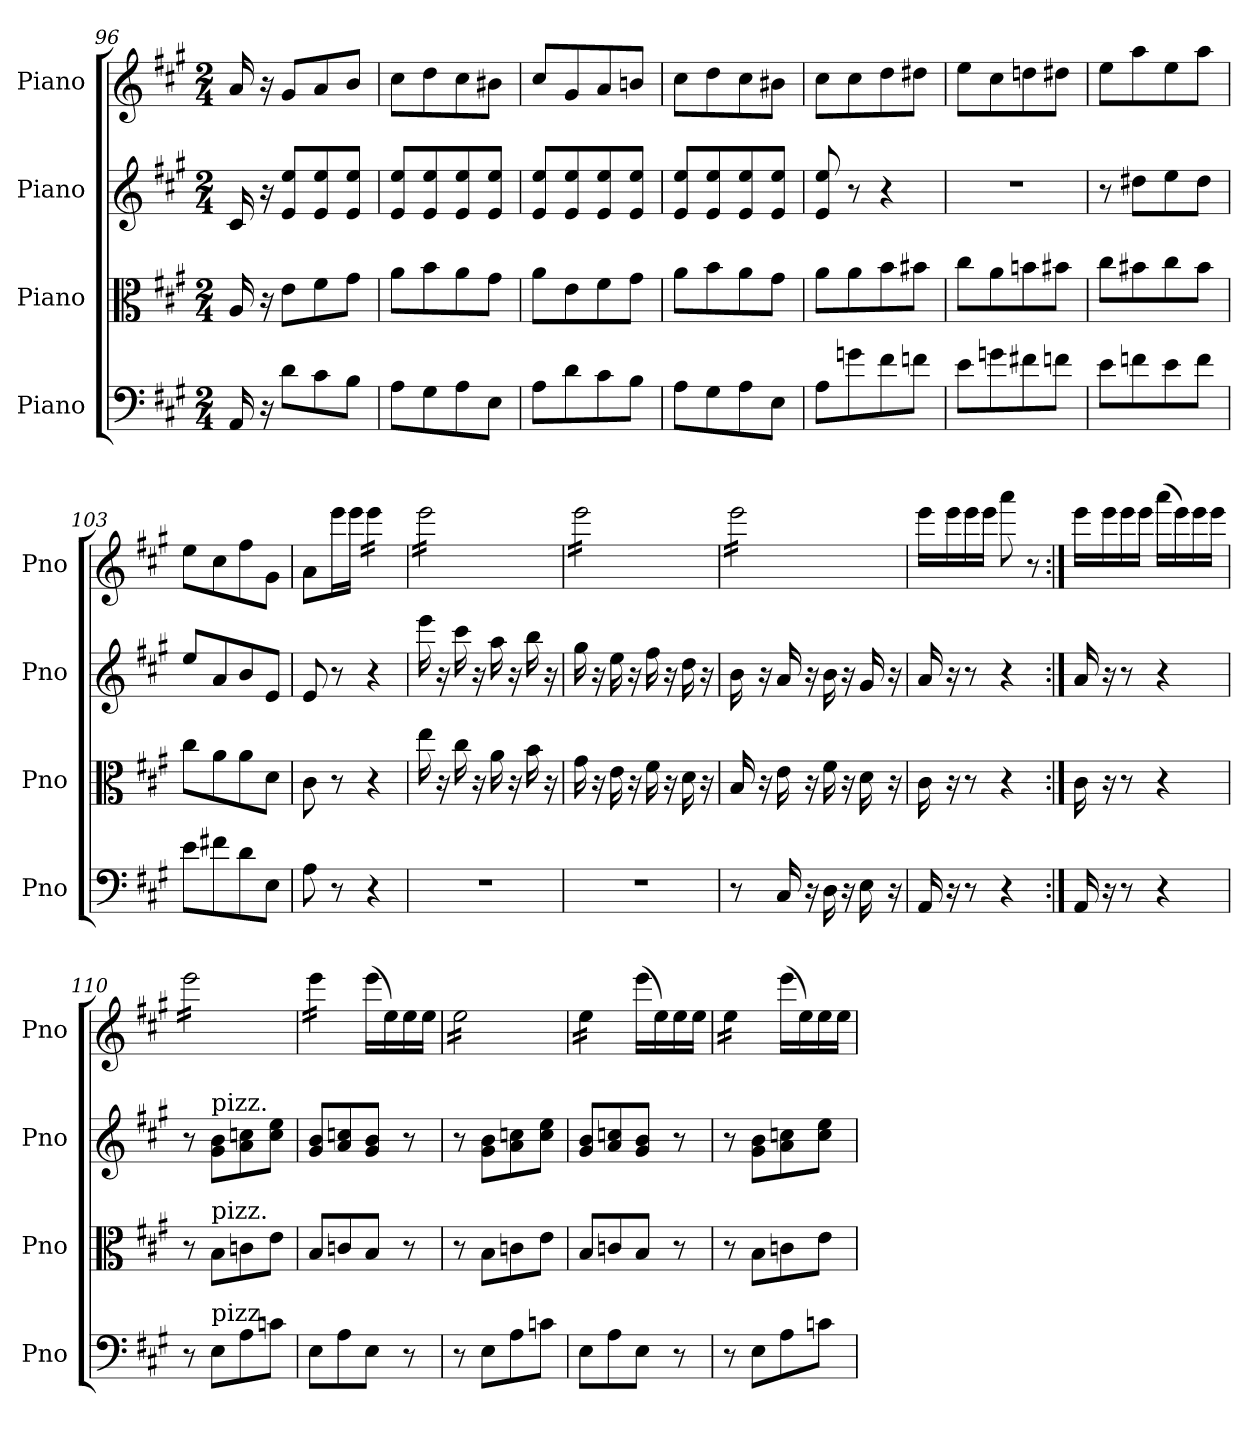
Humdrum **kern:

**kern	**kern	**kern	**kern
*part4	*part3	*part2	*part1
*staff4	*staff3	*staff2	*staff1
*I"Piano	*I"Piano	*I"Piano	*I"Piano
*I'Pno	*I'Pno	*I'Pno	*I'Pno
*clefF4	*clefC3	*clefG2	*clefG2
*k[f#c#g#]	*k[f#c#g#]	*k[f#c#g#]	*k[f#c#g#]
*M2/4	*M2/4	*M2/4	*M2/4
=96	=96	=96	=96
16AA/	16A/	16c#/	16a/
16r	16r	16r	16r
8d\L	8e\L	8e/ 8ee/L	8g#/L
8c#\	8f#\	8e/ 8ee/	8a/
8B\J	8g#\J	8e/ 8ee/J	8b/J
!!LO:LB:g=z
=97	=97	=97	=97
8A\L	8a\L	8e/ 8ee/L	8cc#\L
8G#\	8b\	8e/ 8ee/	8dd\
8A\	8a\	8e/ 8ee/	8cc#\
8E\J	8g#\J	8e/ 8ee/J	8b#X\J
=98	=98	=98	=98
8A\L	8a\L	8e/ 8ee/L	8cc#/L
8d\	8e\	8e/ 8ee/	8g#/
8c#\	8f#\	8e/ 8ee/	8a/
8B\J	8g#\J	8e/ 8ee/J	8bn/J
=99	=99	=99	=99
8A\L	8a\L	8e/ 8ee/L	8cc#\L
8G#\	8b\	8e/ 8ee/	8dd\
8A\	8a\	8e/ 8ee/	8cc#\
8E\J	8g#\J	8e/ 8ee/J	8b#X\J
=100	=100	=100	=100
8A\L	8a\L	8e/ 8ee/	8cc#\L
8gn\	8a\	8r	8cc#\
8f#\	8b\	4r	8dd\
8fn\J	8b#X\J	.	8dd#X\J
=101	=101	=101	=101
8e\L	8cc#\L	2r	8ee\L
8gn\	8a\	.	8cc#\
8f#X\	8bn\	.	8ddn\
8fn\J	8b#X\J	.	8dd#X\J
=102	=102	=102	=102
8e\L	8cc#\L	8r	8ee\L
8fn\	8b#X\	8dd#X\L	8aa\
8e\	8cc#\	8ee\	8ee\
8f\J	8b#\J	8dd#\J	8aa\J
=103	=103	=103	=103
8e\L	8cc#\L	8ee/L	8ee\L
8f#X\	8a\	8a/	8cc#\
8d\	8a\	8b/	8ff#\
8E\J	8d\J	8e/J	8g#\J
=104	=104	=104	=104
8A\	8c#\	8e/	8a\L
8r	8r	8r	16eee\L
.	.	.	16eee\JJ
*	*	*	*tremolo
4r	4r	4r	16eee\LL
.	.	.	16eee\
.	.	.	16eee\
.	.	.	16eee\JJ
=105	=105	=105	=105
2r	16ee\	16eee\	16eee\LL
.	16r	16r	16eee\
.	16cc#\	16ccc#\	16eee\
.	16r	16r	16eee\
.	16a\	16aa\	16eee\
.	16r	16r	16eee\
.	16b\	16bb\	16eee\
.	16r	16r	16eee\JJ
=106	=106	=106	=106
2r	16g#\	16gg#\	16eee\LL
.	16r	16r	16eee\
.	16e\	16ee\	16eee\
.	16r	16r	16eee\
.	16f#\	16ff#\	16eee\
.	16r	16r	16eee\
.	16d\	16dd\	16eee\
.	16r	16r	16eee\JJ
!!LO:LB:g=z
=107	=107	=107	=107
8r	16B/	16b\	16eee\LL
.	16r	16r	16eee\
16C#/	16e\	16a/	16eee\
16r	16r	16r	16eee\
16D\	16f#\	16b\	16eee\
16r	16r	16r	16eee\
16E\	16d\	16g#/	16eee\
16r	16r	16r	16eee\JJ
*	*	*	*Xtremolo
=108	=108	=108	=108
16AA/	16c#\	16a/	16eee\LL
16r	16r	16r	16eee\
8r	8r	8r	16eee\
.	.	.	16eee\JJ
4r	4r	4r	8aaa\
.	.	.	8r
=109:|!	=109:|!	=109:|!	=109:|!
16AA/	16c#\	16a/	16eee\LL
16r	16r	16r	16eee\
8r	8r	8r	16eee\
.	.	.	16eee\JJ
4r	4r	4r	(16aaa\LL
.	.	.	16eee\)
.	.	.	16eee\
.	.	.	16eee\JJ
=110	=110	=110	=110
*	*	*	*tremolo
8r	8r	8r	16eee\LL
.	.	.	16eee\
!	!	!LO:TX:a:t=pizz.	!
!	!LO:TX:a:t=pizz.	!	!
!LO:TX:a:t=pizz.	!	!	!
8E\L	8B\L	8g#\ 8b\L	16eee\
.	.	.	16eee\
8A\	8cn\	8a\ 8ccn\	16eee\
.	.	.	16eee\
8cn\J	8e\J	8cc\ 8ee\J	16eee\
.	.	.	16eee\JJ
=111	=111	=111	=111
8E\L	8B/L	8g#/ 8b/L	16eee\LL
.	.	.	16eee\
8A\	8cn/	8a/ 8ccn/	16eee\
.	.	.	16eee\JJ
*	*	*	*Xtremolo
8E\J	8B/J	8g#/ 8b/J	(16eee\LL
.	.	.	16ee\)
8r	8r	8r	16ee\
.	.	.	16ee\JJ
=112	=112	=112	=112
*	*	*	*tremolo
8r	8r	8r	16ee\LL
.	.	.	16ee\
8E\L	8B\L	8g#\ 8b\L	16ee\
.	.	.	16ee\
8A\	8cn\	8a\ 8ccn\	16ee\
.	.	.	16ee\
8cn\J	8e\J	8cc\ 8ee\J	16ee\
.	.	.	16ee\JJ
=113	=113	=113	=113
8E\L	8B/L	8g#/ 8b/L	16ee\LL
.	.	.	16ee\
8A\	8cn/	8a/ 8ccn/	16ee\
.	.	.	16ee\JJ
*	*	*	*Xtremolo
8E\J	8B/J	8g#/ 8b/J	(16eee\LL
.	.	.	16ee\)
8r	8r	8r	16ee\
.	.	.	16ee\JJ
=114	=114	=114	=114
*	*	*	*tremolo
8r	8r	8r	16ee\LL
.	.	.	16ee\
8E\L	8B\L	8g#\ 8b\L	16ee\
.	.	.	16ee\JJ
*	*	*	*Xtremolo
8A\	8cn\	8a\ 8ccn\	(16eee\LL
.	.	.	16ee\)
8cn\J	8e\J	8cc\ 8ee\J	16ee\
.	.	.	16ee\JJ
=	=	=	=
*-	*-	*-	*-
